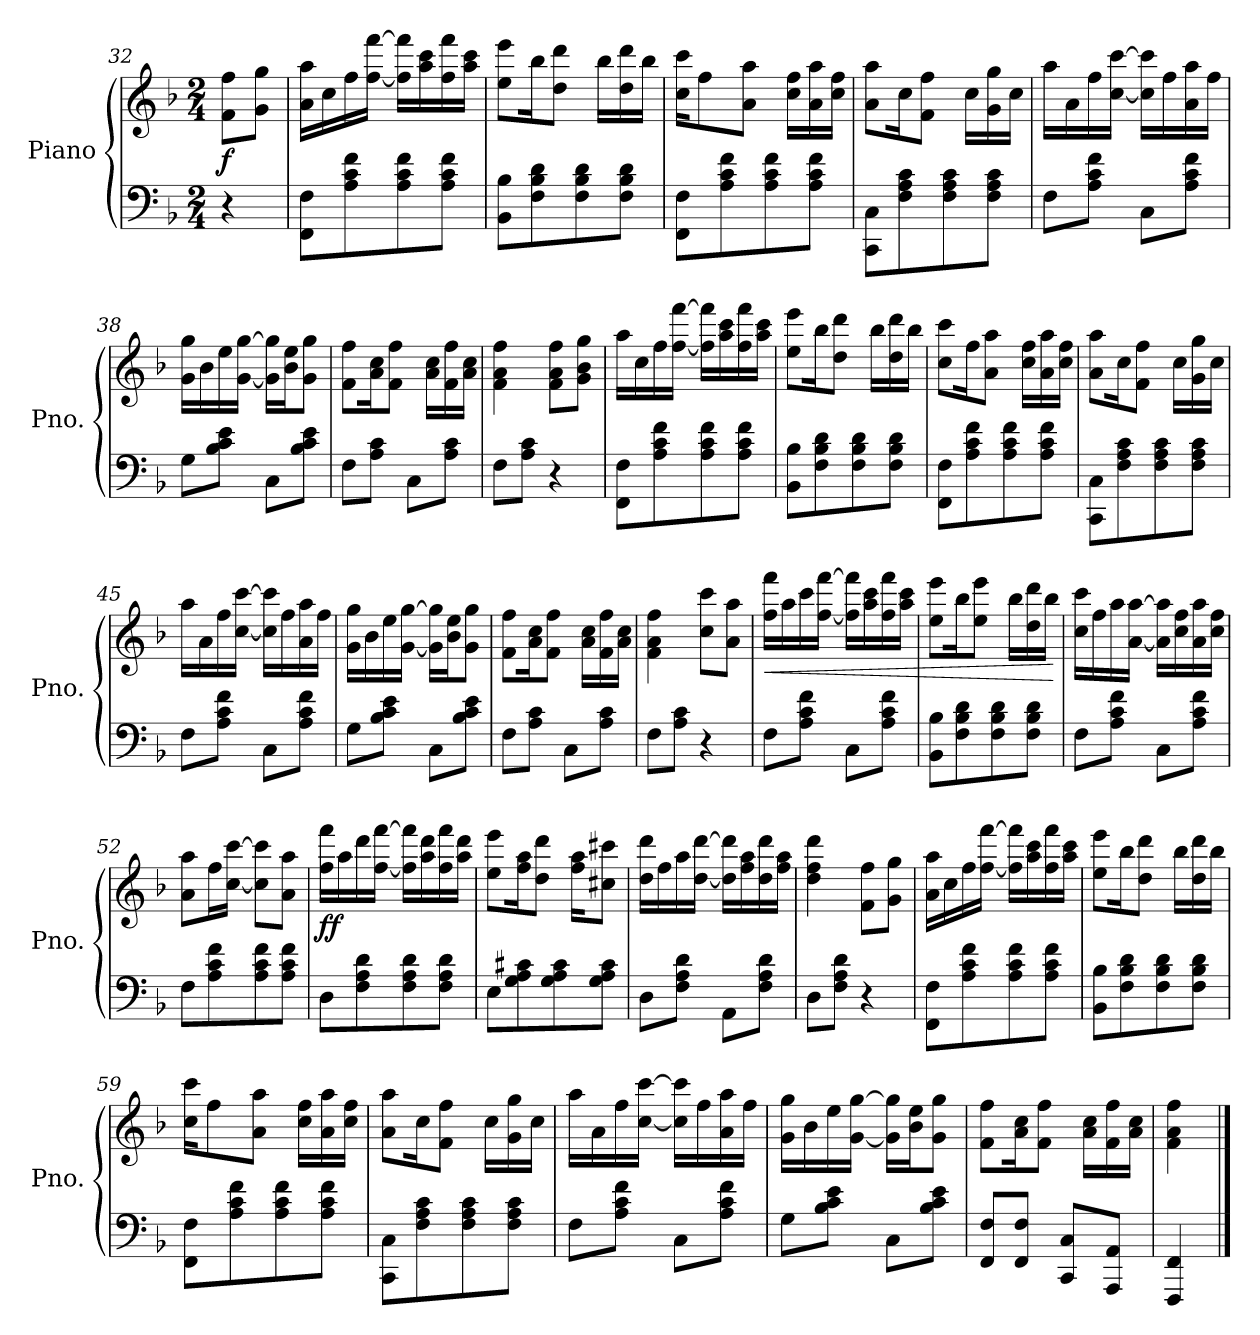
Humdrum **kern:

**kern	**kern	**dynam
*part1	*part1	*part1
*staff2	*staff1	*staff1/2
*I"Piano	*	*
*I'Pno.	*	*
*clefF4	*clefG2	*
*k[b-]	*k[b-]	*
*M2/4	*M2/4	*
=32X1	=32X1	=32X1
!	!	!LO:DY:b
4r	8f\ 8ff\L	f
.	8g\ 8gg\J	.
!!LO:LB:g=z
=33	=33	=33
8FF\ 8F\L	16a\ 16aa\LL	.
.	16cc\	.
8A\ 8c\ 8f\	16ff\	.
.	[16ff\ [16fff\JJ	.
8A\ 8c\ 8f\	16ff\] 16fff\]LL	.
.	16aa\ 16ccc\	.
8A\ 8c\ 8f\J	16ff\ 16fff\	.
.	16aa\ 16ccc\JJ	.
=34	=34	=34
8BB-\ 8B-\L	8ee\ 8eee\L	.
8F\ 8B-\ 8d\	16bb-\K	.
.	8dd\ 8ddd\J	.
8F\ 8B-\ 8d\	.	.
.	16bb-\LL	.
8F\ 8B-\ 8d\J	16dd\ 16ddd\	.
.	16bb-\JJ	.
=35	=35	=35
8FF\ 8F\L	16cc\ 16ccc\KL	.
.	8ff\	.
8A\ 8c\ 8f\	.	.
.	8a\ 8aa\J	.
8A\ 8c\ 8f\	.	.
.	16cc\ 16ff\LL	.
8A\ 8c\ 8f\J	16a\ 16aa\	.
.	16cc\ 16ff\JJ	.
=36	=36	=36
8CC\ 8C\L	8a\ 8aa\L	.
8F\ 8A\ 8c\	16cc\K	.
.	8f\ 8ff\J	.
8F\ 8A\ 8c\	.	.
.	16cc\LL	.
8F\ 8A\ 8c\J	16g\ 16gg\	.
.	16cc\JJ	.
!!LO:LB:g=z
=37	=37	=37
8F\L	16aa\LL	.
.	16a\	.
8A\ 8c\ 8f\J	16ff\	.
.	[16cc\ [16ccc\JJ	.
8C\L	16cc\] 16ccc\]LL	.
.	16ff\	.
8A\ 8c\ 8f\J	16a\ 16aa\	.
.	16ff\JJ	.
=38	=38	=38
8G\L	16g\ 16gg\LL	.
.	16b-\	.
8B-\ 8c\ 8e\J	16ee\	.
.	[16g\ [16gg\JJ	.
8C\L	16g\] 16gg\]LL	.
.	16b-\ 16ee\J	.
8B-\ 8c\ 8e\J	8g\ 8gg\J	.
=39	=39	=39
8F\L	8f\ 8ff\L	.
8A\ 8c\J	16a\ 16cc\K	.
.	8f\ 8ff\J	.
8C\L	.	.
.	16a\ 16cc\LL	.
8A\ 8c\J	16f\ 16ff\	.
.	16a\ 16cc\JJ	.
=40	=40	=40
8F\L	4f\ 4a\ 4ff\	.
8A\ 8c\J	.	.
4r	8f\ 8a\ 8ff\L	.
.	8g\ 8b-\ 8gg\J	.
!!LO:PB:g=z
=41	=41	=41
8FF\ 8F\L	16aa\LL	.
.	16cc\	.
8A\ 8c\ 8f\	16ff\	.
.	[16ff\ [16fff\JJ	.
8A\ 8c\ 8f\	16ff\] 16fff\]LL	.
.	16aa\ 16ccc\	.
8A\ 8c\ 8f\J	16ff\ 16fff\	.
.	16aa\ 16ccc\JJ	.
=42	=42	=42
8BB-\ 8B-\L	8ee\ 8eee\L	.
8F\ 8B-\ 8d\	16bb-\K	.
.	8dd\ 8ddd\J	.
8F\ 8B-\ 8d\	.	.
.	16bb-\LL	.
8F\ 8B-\ 8d\J	16dd\ 16ddd\	.
.	16bb-\JJ	.
=43	=43	=43
8FF\ 8F\L	8cc\ 8ccc\L	.
8A\ 8c\ 8f\	16ff\K	.
.	8a\ 8aa\J	.
8A\ 8c\ 8f\	.	.
.	16cc\ 16ff\LL	.
8A\ 8c\ 8f\J	16a\ 16aa\	.
.	16cc\ 16ff\JJ	.
=44	=44	=44
8CC\ 8C\L	8a\ 8aa\L	.
8F\ 8A\ 8c\	16cc\K	.
.	8f\ 8ff\J	.
8F\ 8A\ 8c\	.	.
.	16cc\LL	.
8F\ 8A\ 8c\J	16g\ 16gg\	.
.	16cc\JJ	.
!!LO:LB:g=z
=45	=45	=45
8F\L	16aa\LL	.
.	16a\	.
8A\ 8c\ 8f\J	16ff\	.
.	[16cc\ [16ccc\JJ	.
8C\L	16cc\] 16ccc\]LL	.
.	16ff\	.
8A\ 8c\ 8f\J	16a\ 16aa\	.
.	16ff\JJ	.
=46	=46	=46
8G\L	16g\ 16gg\LL	.
.	16b-\	.
8B-\ 8c\ 8e\J	16ee\	.
.	[16g\ [16gg\JJ	.
8C\L	16g\] 16gg\]LL	.
.	16b-\ 16ee\J	.
8B-\ 8c\ 8e\J	8g\ 8gg\J	.
=47	=47	=47
8F\L	8f\ 8ff\L	.
8A\ 8c\J	16a\ 16cc\K	.
.	8f\ 8ff\J	.
8C\L	.	.
.	16a\ 16cc\LL	.
8A\ 8c\J	16f\ 16ff\	.
.	16a\ 16cc\JJ	.
=48	=48	=48
8F\L	4f\ 4a\ 4ff\	.
8A\ 8c\J	.	.
4r	8cc\ 8ccc\L	.
.	8a\ 8aa\J	.
!!LO:LB:g=z
=49	=49	=49
!	!	!LO:HP:b
8F\L	16ff\ 16fff\LL	<
.	16aa\	.
8A\ 8c\ 8f\J	16ccc\	.
.	[16ff\ [16fff\JJ	.
8C\L	16ff\] 16fff\]LL	.
.	16aa\ 16ccc\	.
8A\ 8c\ 8f\J	16ff\ 16fff\	.
.	16aa\ 16ccc\JJ	.
=50	=50	=50
8BB-\ 8B-\L	8ee\ 8eee\L	.
8F\ 8B-\ 8d\	16bb-\K	.
.	8ee\ 8eee\J	.
8F\ 8B-\ 8d\	.	.
.	16bb-\LL	.
8F\ 8B-\ 8d\J	16dd\ 16ddd\	.
.	16bb-\JJ	.
.	.	[
=51	=51	=51
8F\L	16cc\ 16ccc\LL	.
.	16ff\	.
8A\ 8c\ 8f\J	16aa\	.
.	[16a\ [16aa\JJ	.
8C\L	16a\] 16aa\]LL	.
.	16cc\ 16ff\	.
8A\ 8c\ 8f\J	16a\ 16aa\	.
.	16cc\ 16ff\JJ	.
=52	=52	=52
8F\L	8a\ 8aa\L	.
8A\ 8c\ 8f\	16ff\L	.
.	[16cc\ [16ccc\JJ	.
8A\ 8c\ 8f\	8cc\] 8ccc\]L	.
8A\ 8c\ 8f\J	8a\ 8aa\J	.
!!LO:LB:g=z
=53	=53	=53
!	!	!LO:DY:b
8D\L	16ff\ 16fff\LL	ff
.	16aa\	.
8F\ 8A\ 8d\	16ddd\	.
.	[16ff\ [16fff\JJ	.
8F\ 8A\ 8d\	16ff\] 16fff\]LL	.
.	16aa\ 16ddd\	.
8F\ 8A\ 8d\J	16ff\ 16fff\	.
.	16aa\ 16ddd\JJ	.
=54	=54	=54
8E\L	8ee\ 8eee\L	.
8G\ 8A\ 8c#X\	16ff\ 16aa\K	.
.	8dd\ 8ddd\J	.
8G\ 8A\ 8c#\	.	.
.	16ff\ 16aa\KL	.
8G\ 8A\ 8c#\J	8cc#X\ 8ccc#X\J	.
=55	=55	=55
8D\L	16dd\ 16ddd\LL	.
.	16ff\	.
8F\ 8A\ 8d\J	16aa\	.
.	[16dd\ [16ddd\JJ	.
8AA\L	16dd\] 16ddd\]LL	.
.	16ff\ 16aa\	.
8F\ 8A\ 8d\J	16dd\ 16ddd\	.
.	16ff\ 16aa\JJ	.
=56	=56	=56
8D\L	4dd\ 4ff\ 4ddd\	.
8F\ 8A\ 8d\J	.	.
4r	8f\ 8ff\L	.
.	8g\ 8gg\J	.
!!LO:LB:g=z
=57	=57	=57
8FF\ 8F\L	16a\ 16aa\LL	.
.	16cc\	.
8A\ 8c\ 8f\	16ff\	.
.	[16ff\ [16fff\JJ	.
8A\ 8c\ 8f\	16ff\] 16fff\]LL	.
.	16aa\ 16ccc\	.
8A\ 8c\ 8f\J	16ff\ 16fff\	.
.	16aa\ 16ccc\JJ	.
=58	=58	=58
8BB-\ 8B-\L	8ee\ 8eee\L	.
8F\ 8B-\ 8d\	16bb-\K	.
.	8dd\ 8ddd\J	.
8F\ 8B-\ 8d\	.	.
.	16bb-\LL	.
8F\ 8B-\ 8d\J	16dd\ 16ddd\	.
.	16bb-\JJ	.
=59	=59	=59
8FF\ 8F\L	16cc\ 16ccc\KL	.
.	8ff\	.
8A\ 8c\ 8f\	.	.
.	8a\ 8aa\J	.
8A\ 8c\ 8f\	.	.
.	16cc\ 16ff\LL	.
8A\ 8c\ 8f\J	16a\ 16aa\	.
.	16cc\ 16ff\JJ	.
=60	=60	=60
8CC\ 8C\L	8a\ 8aa\L	.
8F\ 8A\ 8c\	16cc\K	.
.	8f\ 8ff\J	.
8F\ 8A\ 8c\	.	.
.	16cc\LL	.
8F\ 8A\ 8c\J	16g\ 16gg\	.
.	16cc\JJ	.
!!LO:LB:g=z
=61	=61	=61
8F\L	16aa\LL	.
.	16a\	.
8A\ 8c\ 8f\J	16ff\	.
.	[16cc\ [16ccc\JJ	.
8C\L	16cc\] 16ccc\]LL	.
.	16ff\	.
8A\ 8c\ 8f\J	16a\ 16aa\	.
.	16ff\JJ	.
=62	=62	=62
8G\L	16g\ 16gg\LL	.
.	16b-\	.
8B-\ 8c\ 8e\J	16ee\	.
.	[16g\ [16gg\JJ	.
8C\L	16g\] 16gg\]LL	.
.	16b-\ 16ee\J	.
8B-\ 8c\ 8e\J	8g\ 8gg\J	.
=63	=63	=63
8FF/ 8F/L	8f\ 8ff\L	.
8FF/ 8F/J	16a\ 16cc\K	.
.	8f\ 8ff\J	.
8CC/ 8C/L	.	.
.	16a\ 16cc\LL	.
8AAA/ 8AA/J	16f\ 16ff\	.
.	16a\ 16cc\JJ	.
=64	=64	=64
4FFF/ 4FF/	4f\ 4a\ 4ff\	.
==	==	==
*-	*-	*-
